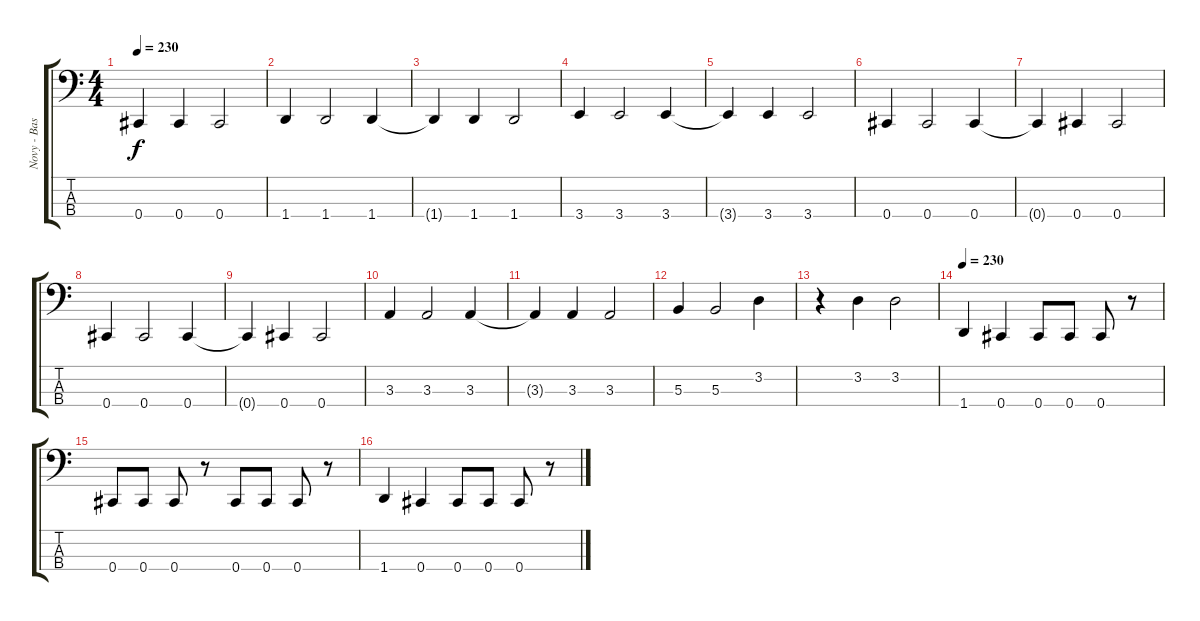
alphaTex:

\track ("Novy - Bass" "Novy - Bas") {instrument electricbassfinger}
\staff {score tabs}
\tuning (E2 B1 Gb1 Db1) {hide}
\ts (4 4)
\tempo 230
\clef f4
\ks c
0.4{t}.4{dy f} 0.4.4 0.4.2 |
1.4.4 1.4.2 1.4.4 |
1.4{t}.4 1.4.4 1.4.2 |
3.4.4 3.4.2 3.4.4 |
3.4{t}.4 3.4.4 3.4.2 |
0.4.4 0.4.2 0.4.4 |
0.4{t}.4 0.4.4 0.4.2 |
0.4.4 0.4.2 0.4.4 |
0.4{t}.4 0.4.4 0.4.2 |
3.3.4 3.3.2 3.3.4 |
3.3{t}.4 3.3.4 3.3.2 |
5.3.4 5.3.2 3.2.4 |
r.4 3.2.4 3.2.2 |
\tempo 230
1.4.4 0.4.4 0.4.8 0.4.8 0.4.8 r.8 |
0.4.8 0.4.8 0.4.8 r.8 0.4.8 0.4.8 0.4.8 r.8 |
1.4.4 0.4.4 0.4.8 0.4.8 0.4.8 r.8
